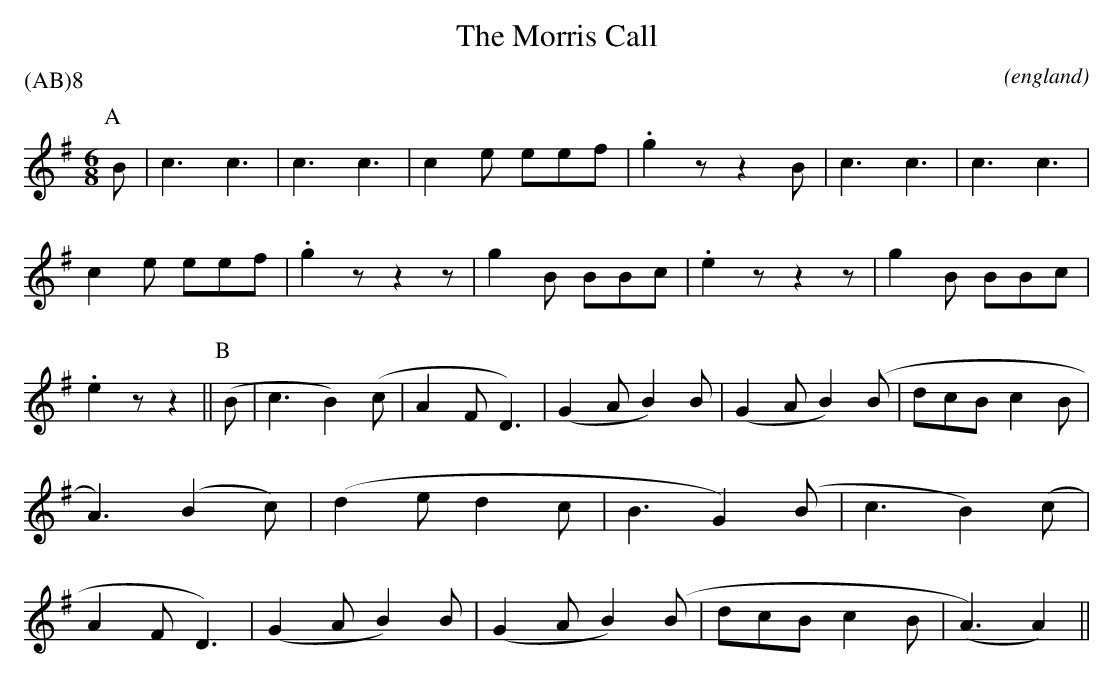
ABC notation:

X:1
T:The Morris Call
O:england
M:6/8
C:
P:(AB)8
L:1/8
K:G
P:A
B|c3   c3|c3   c3|c2 e eef|.g2 z z2  \
B|c3   c3|c3   c3|c2 e eef|.g2 z z2  \
z|g2 B BBc|.e2 z z2 z|g2 B BBc|.e2 z z2||\
P:B
(B|c3   B2) (c|A2 F D3)|(G2 A B2) B|(G2 A B2) \
(B|dcB  c2   B|A3) (B2 c)|(d2 e d2  c|B3   G2) \
(B|c3   B2) (c|A2 F D3)|(G2 A B2) B|(G2 A B2) \
(B|dcB  c2   B|(A3) A2)||
